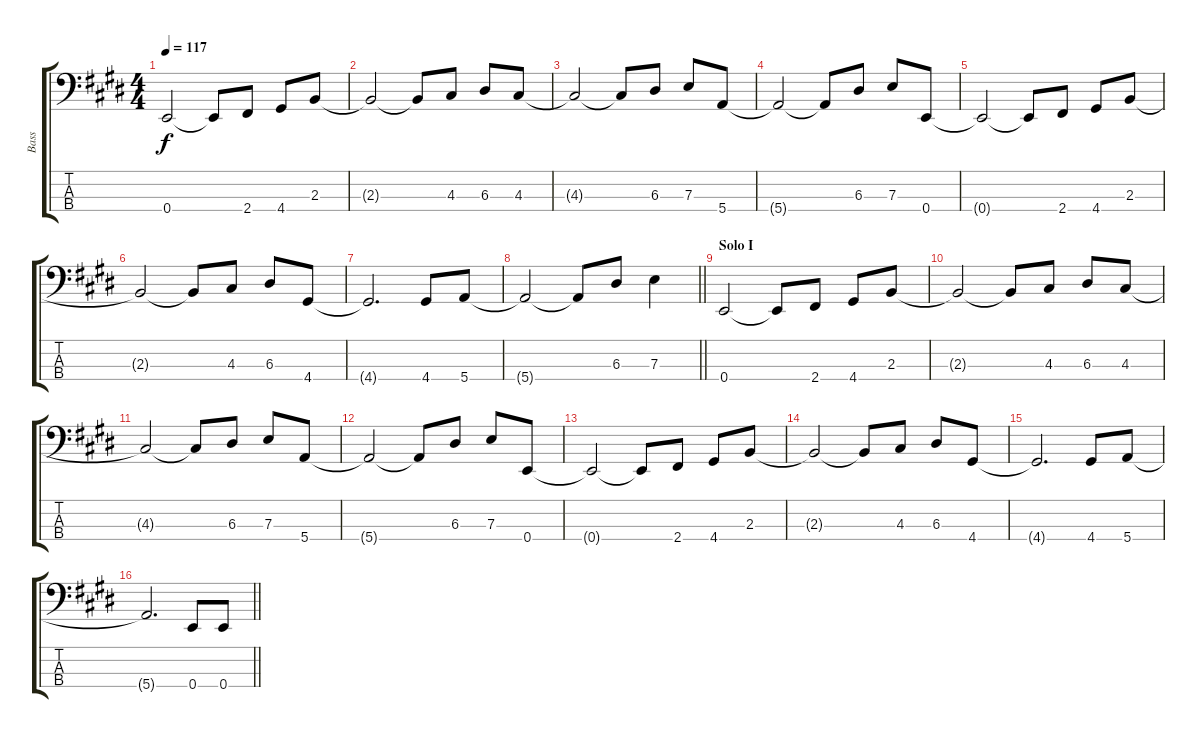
\track ("Bass" "Bass") {instrument electricbassfinger}
\staff {score tabs}
\tuning (G2 D2 A1 E1) {hide}
\ts (4 4)
\tempo 117
\clef f4
\ks c#minor
0.4.2{dy f} 0.4{t}.8 2.4.8 4.4.8 2.3.8 |
2.3{t}.2 2.3{t}.8 4.3.8 6.3.8 4.3.8 |
4.3{t}.2 4.3{t}.8 6.3.8 7.3.8 5.4.8 |
5.4{t}.2 5.4{t}.8 6.3.8 7.3.8 0.4.8 |
0.4{t}.2 0.4{t}.8 2.4.8 4.4.8 2.3.8 |
2.3{t}.2 2.3{t}.8 4.3.8 6.3.8 4.4.8 |
4.4{t}.2{d} 4.4.8 5.4.8 |
\barLineRight lightlight
5.4{t}.2 5.4{t}.8 6.3.8 7.3.4 |
\section ("" "Solo I")
0.4.2 0.4{t}.8 2.4.8 4.4.8 2.3.8 |
2.3{t}.2 2.3{t}.8 4.3.8 6.3.8 4.3.8 |
4.3{t}.2 4.3{t}.8 6.3.8 7.3.8 5.4.8 |
5.4{t}.2 5.4{t}.8 6.3.8 7.3.8 0.4.8 |
0.4{t}.2 0.4{t}.8 2.4.8 4.4.8 2.3.8 |
2.3{t}.2 2.3{t}.8 4.3.8 6.3.8 4.4.8 |
4.4{t}.2{d} 4.4.8 5.4.8 |
\barLineRight lightlight
5.4{t}.2{d} 0.4.8 0.4.8
